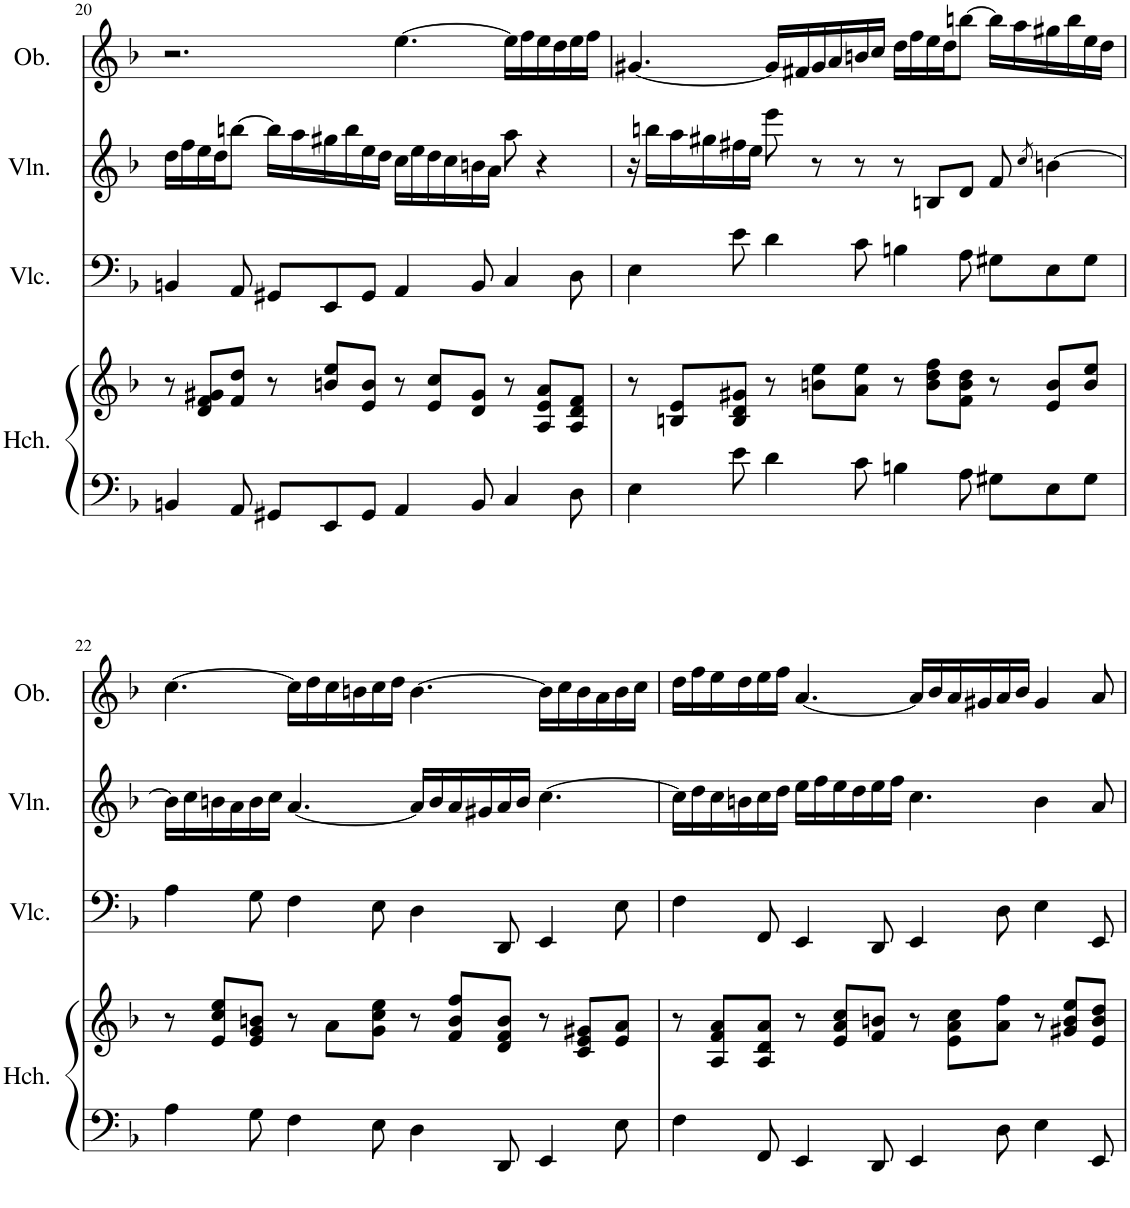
**kern	**kern	**kern	**kern	**kern
*part4	*part4	*part3	*part2	*part1
*staff5	*staff4	*staff3	*staff2	*staff1
*I"Harpsichord	*	*I"Violoncello	*I"Violin	*I"Oboe
*I'Hch.	*	*I'Vlc.	*I'Vln.	*I'Ob.
!!LO:PB:g=z
*clefF4	*clefG2	*clefF4	*clefG2	*clefG2
*k[b-]	*k[b-]	*k[b-]	*k[b-]	*k[b-]
*M12/8	*M12/8	*M12/8	*M12/8	*M12/8
=20	=20	=20	=20	=20
4BBn/	8r	4BBn/	16dd\LL	2.r
.	.	.	16ff\	.
.	8d/ 8f/ 8g#X/L	.	16ee\	.
.	.	.	16dd\J	.
8AA/	8f/ 8dd/J	8AA/	[8bbn\J	.
8GG#X/L	8r	8GG#X/L	16bb\LL]	.
.	.	.	16aa\	.
8EE/	8bn/ 8ee/L	8EE/	16gg#X\	.
.	.	.	16bb\	.
8GG#/J	8e/ 8b/J	8GG#/J	16ee\	.
.	.	.	16dd\JJ	.
4AA/	8r	4AA/	16cc\LL	[4.ee\
.	.	.	16ee\	.
.	8e/ 8cc/L	.	16dd\	.
.	.	.	16cc\	.
8BB/	8d/ 8g#/J	8BB/	16bn\	.
.	.	.	16a\JJ	.
4C/	8r	4C/	8aa\	16ee\LL]
.	.	.	.	16ff\
.	8A/ 8e/ 8a/L	.	4r	16ee\
.	.	.	.	16dd\
8D\	8A/ 8d/ 8f/J	8D\	.	16ee\
.	.	.	.	16ff\JJ
=21	=21	=21	=21	=21
4E\	8r	4E\	16r	[4.g#X/
.	.	.	16bbn\LL	.
.	8Bn/ 8e/L	.	16aa\	.
.	.	.	16gg#X\	.
8e\	8B/ 8d/ 8g#X/J	8e\	16ff#X\	.
.	.	.	16ee\JJ	.
4d\	8r	4d\	8eee\	16g#/LL]
.	.	.	.	16f#X/
.	8bn\ 8ee\L	.	8r	16g#/
.	.	.	.	16a/
8c\	8a\ 8ee\J	8c\	8r	16bn/
.	.	.	.	16cc/JJ
4Bn\	8r	4Bn\	8r	16dd\LL
.	.	.	.	16ff\
.	8b\ 8dd\ 8ff\L	.	8Bn/L	16ee\
.	.	.	.	16dd\J
8A\	8f\ 8b\ 8dd\J	8A\	8d/J	[8bbn\J
8G#X\L	8r	8G#X\L	8f/	16bb\LL]
.	.	.	.	16aa\
.	.	.	8qcc/	.
8E\	8e/ 8b/L	8E\	[4bn\	16gg#X\
.	.	.	.	16bb\
8G#\J	8b/ 8ee/J	8G#\J	.	16ee\
.	.	.	.	16dd\JJ
!!LO:LB:g=z
=22	=22	=22	=22	=22
4A\	8r	4A\	16b\LL]	[4.cc\
.	.	.	16cc\	.
.	8e/ 8cc/ 8ee/L	.	16bn\	.
.	.	.	16a\	.
8G\	8e/ 8g/ 8bn/J	8G\	16b\	.
.	.	.	16cc\JJ	.
4F\	8r	4F\	[4.a/	16cc\LL]
.	.	.	.	16dd\
.	8a\L	.	.	16cc\
.	.	.	.	16bn\
8E\	8g\ 8cc\ 8ee\J	8E\	.	16cc\
.	.	.	.	16dd\JJ
4D\	8r	4D\	16a/LL]	[4.b\
.	.	.	16b/	.
.	8f/ 8b/ 8ff/L	.	16a/	.
.	.	.	16g#X/	.
8DD/	8d/ 8f/ 8b/J	8DD/	16a/	.
.	.	.	16b/JJ	.
4EE/	8r	4EE/	[4.cc\	16b\LL]
.	.	.	.	16cc\
.	8c/ 8e/ 8g#X/L	.	.	16b\
.	.	.	.	16a\
8E\	8e/ 8a/J	8E\	.	16b\
.	.	.	.	16cc\JJ
=23	=23	=23	=23	=23
4F\	8r	4F\	16cc\LL]	16dd\LL
.	.	.	16dd\	16ff\
.	8A/ 8f/ 8a/L	.	16cc\	16ee\
.	.	.	16bn\	16dd\
8FF/	8A/ 8d/ 8a/J	8FF/	16cc\	16ee\
.	.	.	16dd\JJ	16ff\JJ
4EE/	8r	4EE/	16ee\LL	[4.a/
.	.	.	16ff\	.
.	8e/ 8a/ 8cc/L	.	16ee\	.
.	.	.	16dd\	.
8DD/	8f/ 8bn/J	8DD/	16ee\	.
.	.	.	16ff\JJ	.
4EE/	8r	4EE/	4.cc\	16a/LL]
.	.	.	.	16b-/
.	8e\ 8a\ 8cc\L	.	.	16a/
.	.	.	.	16g#X/
8D\	8a\ 8ff\J	8D\	.	16a/
.	.	.	.	16b-/JJ
4E\	8r	4E\	4b\	4g#/
.	8g#X/ 8b/ 8ee/L	.	.	.
8EE/	8e/ 8b/ 8dd/J	8EE/	8a/	8a/
=	=	=	=	=
*-	*-	*-	*-	*-
